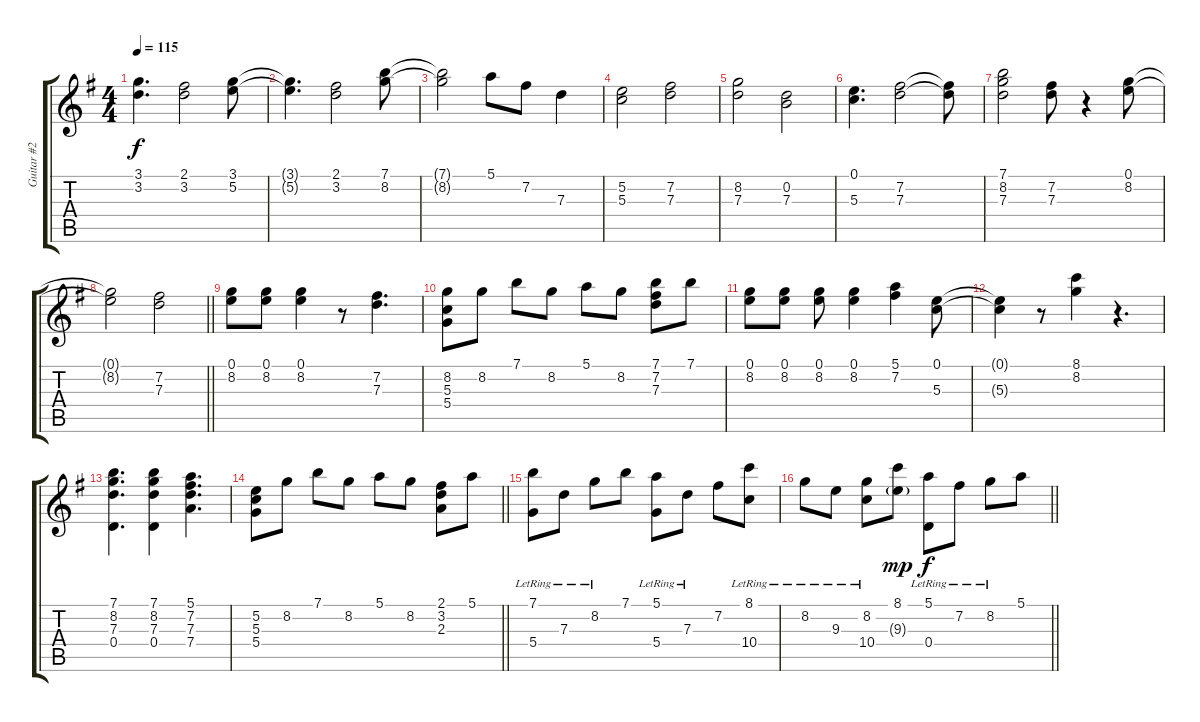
\track ("Guitar #2" "Guitar #2") {instrument acousticguitarnylon}
\staff {score tabs}
\tuning (E4 B3 G3 D3 A2 E2) {hide}
\ts (4 4)
\tempo 115
\clef g2
\ks g
(3.1 3.2).4{d dy f} (2.1 3.2).2 (3.1 5.2).8 |
(3.1{t} 5.2{t}).4{d} (2.1 3.2).2 (7.1 8.2).8 |
(7.1{t} 8.2{t}).2 5.1.8 7.2.8 7.3.4 |
(5.2 5.3).2 (7.2 7.3).2 |
(8.2 7.3).2 (0.2 7.3).2 |
(0.1 5.3).4{d} (7.2 7.3).2 (7.2{t} 7.3{t}).8 |
(7.1 8.2 7.3).2 (7.2 7.3).8 r.4 (0.1 8.2).8 |
\barLineRight lightlight
(0.1{t} 8.2{t}).2 (7.2 7.3).2 |
(0.1 8.2).8 (0.1 8.2).8 (0.1 8.2).4 r.8 (7.2 7.3).4{d} |
(8.2 5.3 5.4).8 8.2.8 7.1.8 8.2.8 5.1.8 8.2.8 (7.1 7.2 7.3).8 7.1.8 |
(0.1 8.2).8 (0.1 8.2).8 (0.1 8.2).8 (0.1 8.2).4 (5.1 7.2).4 (0.1 5.3).8 |
(0.1{t} 5.3{t}).4 r.8 (8.1 8.2).4 r.4{d} |
(7.1 8.2 7.3 0.4).4{d} (7.1 8.2 7.3 0.4).4 (5.1 7.2 7.3 7.4).4{d} |
\barLineRight lightlight
(5.2 5.3 5.4).8 8.2.8 7.1.8 8.2.8 5.1.8 8.2.8 (2.1 3.2 2.3).8 5.1.8 |
(7.1{lr} 5.4{lr}).8 7.3{lr}.8 8.2{lr}.8 7.1.8 (5.1{lr} 5.4{lr}).8 7.3{lr}.8 7.2.8 (8.1{lr} 10.4{lr}).8 |
\barLineRight lightlight
8.2{lr}.8 9.3{lr}.8 (8.2{lr} 10.4{lr}).8 (8.1 9.3{g}).8{dy mp} (5.1{lr} 0.4{lr}).8{dy f} 7.2{lr}.8 8.2{lr}.8 5.1.8
